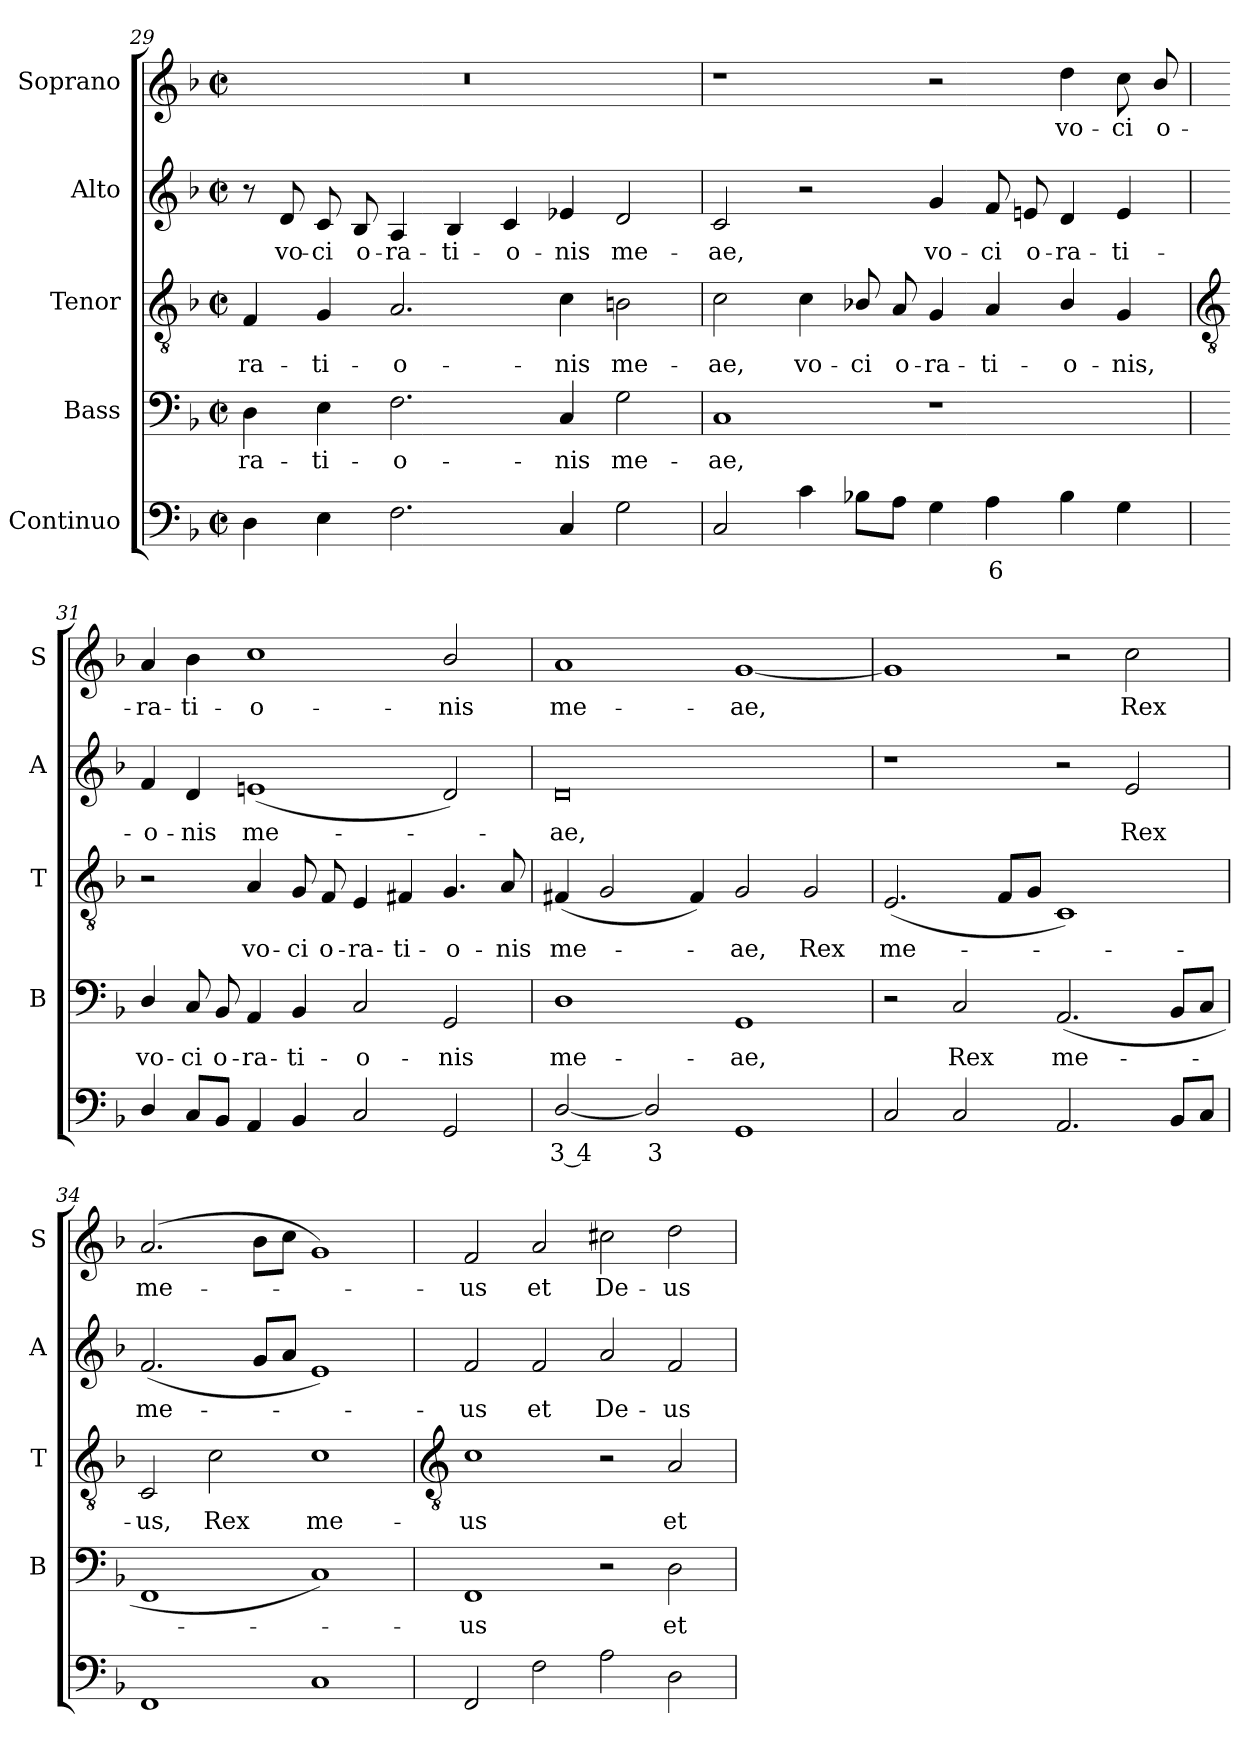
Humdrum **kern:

**kern	**text	**kern	**text	**kern	**text	**kern	**text	**kern	**text
*part5	*part5	*part4	*part4	*part3	*part3	*part2	*part2	*part1	*part1
*staff5	*staff5	*staff4	*staff4	*staff3	*staff3	*staff2	*staff2	*staff1	*staff1
*I"Continuo	*	*I"Bass	*	*I"Tenor	*	*I"Alto	*	*I"Soprano	*
*	*	*I'B	*	*I'T	*	*I'A	*	*I'S	*
*clefF4	*	*clefF4	*	*clefGv2	*	*clefG2	*	*clefG2	*
*k[b-]	*	*k[b-]	*	*k[b-]	*	*k[b-]	*	*k[b-]	*
*F:	*	*F:	*	*F:	*	*F:	*	*F:	*
*M4/2	*	*M4/2	*	*M4/2	*	*M4/2	*	*M4/2	*
*met(c|)	*	*met(c|)	*	*met(c|)	*	*met(c|)	*	*met(c|)	*
=29	=29	=29	=29	=29	=29	=29	=29	=29	=29
!	!	!	!LO:LY:b	!	!LO:LY:b	!	!	!	!
4D	.	4D	-ra-	4F	-ra-	8r	.	0r	.
!	!	!	!	!	!	!	!LO:LY:b	!	!
.	.	.	.	.	.	8d	vo-	.	.
!	!	!	!LO:LY:b	!	!LO:LY:b	!	!LO:LY:b	!	!
4E	.	4E	-ti-	4G	-ti-	8c	-ci	.	.
!	!	!	!	!	!	!	!LO:LY:b	!	!
.	.	.	.	.	.	8B-	o-	.	.
!	!	!	!LO:LY:b	!	!LO:LY:b	!	!LO:LY:b	!	!
2.F	.	2.F	-o-	2.A	-o-	4A	-ra-	.	.
!	!	!	!	!	!	!	!LO:LY:b	!	!
.	.	.	.	.	.	4B-	-ti-	.	.
!	!	!	!	!	!	!	!LO:LY:b	!	!
.	.	.	.	.	.	4c	-o-	.	.
!	!	!	!LO:LY:b	!	!LO:LY:b	!	!LO:LY:b	!	!
4C	.	4C	-nis	4c	-nis	4e-X	-nis	.	.
!	!	!	!LO:LY:b	!	!LO:LY:b	!	!LO:LY:b	!	!
2G	.	2G	me-	2Bn	me-	2d	me-	.	.
=30	=30	=30	=30	=30	=30	=30	=30	=30	=30
!	!	!	!LO:LY:b	!	!LO:LY:b	!	!LO:LY:b	!	!
2C	.	1C	-ae,	2c	-ae,	2c	-ae,	1r	.
!	!	!	!	!	!LO:LY:b	!	!	!	!
4c	.	.	.	4c	vo-	2r	.	.	.
!	!	!	!	!	!LO:LY:b	!	!	!	!
8B-XL	.	.	.	8B-X/	-ci	.	.	.	.
!	!	!	!	!	!LO:LY:b	!	!	!	!
8AJ	.	.	.	8A	o-	.	.	.	.
!	!	!	!	!	!LO:LY:b	!	!LO:LY:b	!	!
4G	.	1r	.	4G	-ra-	4g	vo-	2r	.
!	!LO:LY:b	!	!	!	!LO:LY:b	!	!LO:LY:b	!	!
4A	6	.	.	4A	-ti-	8f	-ci	.	.
!	!	!	!	!	!	!	!LO:LY:b	!	!
.	.	.	.	.	.	8en	o-	.	.
!	!	!	!	!	!LO:LY:b	!	!LO:LY:b	!	!LO:LY:b
4B-	.	.	.	4B-/	-o-	4d	-ra-	4dd	vo-
!	!	!	!	!	!LO:LY:b	!	!LO:LY:b	!	!LO:LY:b
4G	.	.	.	4G	-nis,	4e	-ti-	8cc	-ci
!	!	!	!	!	!	!	!	!	!LO:LY:b
.	.	.	.	.	.	.	.	8b-/	o-
!!LO:LB:g=z
=31	=31	=31	=31	=31	=31	=31	=31	=31	=31
*	*	*	*	*clefGv2	*	*	*	*	*
!	!	!	!LO:LY:b	!	!	!	!LO:LY:b	!	!LO:LY:b
4D/	.	4D/	vo-	2r	.	4f	-o-	4a	-ra-
!	!	!	!LO:LY:b	!	!	!	!LO:LY:b	!	!LO:LY:b
8CL	.	8C	-ci	.	.	4d	-nis	4b-	-ti-
!	!	!	!LO:LY:b	!	!	!	!	!	!
8BB-J	.	8BB-	o-	.	.	.	.	.	.
!	!	!	!LO:LY:b	!	!LO:LY:b	!	!LO:LY:b	!	!LO:LY:b
4AA	.	4AA	-ra-	4A	vo-	(<1en	me-	1cc	-o-
!	!	!	!LO:LY:b	!	!LO:LY:b	!	!	!	!
4BB-	.	4BB-	-ti-	8G	-ci	.	.	.	.
!	!	!	!	!	!LO:LY:b	!	!	!	!
.	.	.	.	8F	o-	.	.	.	.
!	!	!	!LO:LY:b	!	!LO:LY:b	!	!	!	!
2C	.	2C	-o-	4E	-ra-	.	.	.	.
!	!	!	!	!	!LO:LY:b	!	!	!	!
.	.	.	.	4F#X	-ti-	.	.	.	.
!	!	!	!LO:LY:b	!	!LO:LY:b	!	!	!	!LO:LY:b
2GG	.	2GG	-nis	4.G	-o-	2d)	.	2b-/	-nis
!	!	!	!	!	!LO:LY:b	!	!	!	!
.	.	.	.	8A	-nis	.	.	.	.
=32	=32	=32	=32	=32	=32	=32	=32	=32	=32
!	!LO:LY:b	!	!LO:LY:b	!	!LO:LY:b	!	!LO:LY:b	!	!LO:LY:b
[2D/	3 4	1D	me-	(<4F#X	me-	0d	ae,	1a	me-
.	.	.	.	2G	.	.	.	.	.
!	!LO:LY:b	!	!	!	!	!	!	!	!
2D/]	3	.	.	.	.	.	.	.	.
.	.	.	.	4F#)	.	.	.	.	.
!	!	!	!LO:LY:b	!	!LO:LY:b	!	!	!	!LO:LY:b
1GG	.	1GG	-ae,	2G	ae,	.	.	[1g	-ae,
!	!	!	!	!	!LO:LY:b	!	!	!	!
.	.	.	.	2G	Rex	.	.	.	.
=33	=33	=33	=33	=33	=33	=33	=33	=33	=33
!	!	!	!	!	!LO:LY:b	!	!	!	!
2C	.	2r	.	(<2.E	me-	1r	.	1g]	.
!	!	!	!LO:LY:b	!	!	!	!	!	!
2C	.	2C	Rex	.	.	.	.	.	.
.	.	.	.	8FL	.	.	.	.	.
.	.	.	.	8GJ	.	.	.	.	.
!	!	!	!LO:LY:b	!	!	!	!	!	!
2.AA	.	(<2.AA	me-	1C)	.	2r	.	2r	.
!	!	!	!	!	!	!	!LO:LY:b	!	!LO:LY:b
.	.	.	.	.	.	2e	Rex	2cc	Rex
8BB-L	.	8BB-L	.	.	.	.	.	.	.
8CJ	.	8CJ	.	.	.	.	.	.	.
=34	=34	=34	=34	=34	=34	=34	=34	=34	=34
!	!	!	!	!	!LO:LY:b	!	!LO:LY:b	!	!LO:LY:b
1FF	.	1FF	.	2C	us,	(<2.f	me-	(>2.a	me-
!	!	!	!	!	!LO:LY:b	!	!	!	!
.	.	.	.	2c	Rex	.	.	.	.
.	.	.	.	.	.	8gL	.	8b-L	.
.	.	.	.	.	.	8aJ	.	8ccJ	.
!	!	!	!	!	!LO:LY:b	!	!	!	!
1C	.	1C)	.	1c	me-	1e)	.	1g)	.
!!LO:LB:g=z
=35	=35	=35	=35	=35	=35	=35	=35	=35	=35
*	*	*	*	*clefGv2	*	*	*	*	*
!	!	!	!LO:LY:b	!	!LO:LY:b	!	!LO:LY:b	!	!LO:LY:b
2FF	.	1FF	us	1c	-us	2f	us	2f	us
!	!	!	!	!	!	!	!LO:LY:b	!	!LO:LY:b
2F	.	.	.	.	.	2f	et	2a	et
!	!	!	!	!	!	!	!LO:LY:b	!	!LO:LY:b
2A	.	2r	.	2r	.	2a	De-	2cc#X	De-
!	!	!	!LO:LY:b	!	!LO:LY:b	!	!LO:LY:b	!	!LO:LY:b
2D	.	2D	et	2A	et	2f	-us	2dd	-us
=	=	=	=	=	=	=	=	=	=
*-	*-	*-	*-	*-	*-	*-	*-	*-	*-
